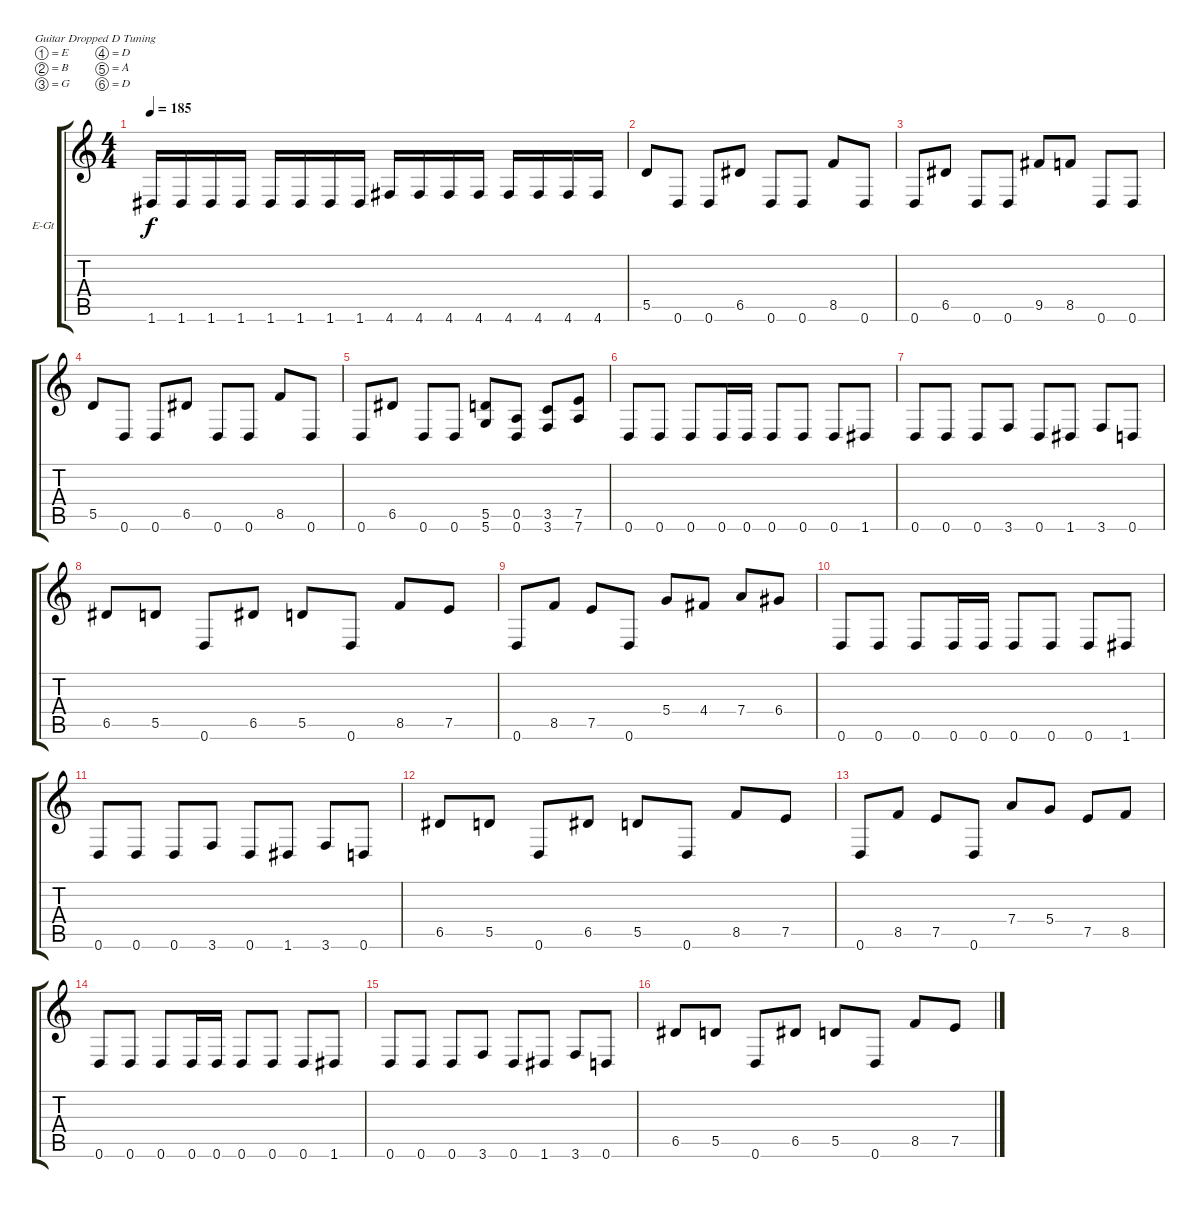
\bracketExtendMode groupsimilarinstruments
\firstSystemTrackNameOrientation horizontal
\otherSystemsTrackNameOrientation horizontal
\track ("Willie Adler" "E-Gt") {instrument distortionguitar}
\staff {score tabs}
\tuning (E4 B3 G3 D3 A2 D2)
\ts (4 4)
\tempo 185
\clef g2
\ks c
1.6.16{dy f} 1.6.16 1.6.16 1.6.16 1.6.16 1.6.16 1.6.16 1.6.16 4.6.16 4.6.16 4.6.16 4.6.16 4.6.16 4.6.16 4.6.16 4.6.16 |
5.5.8 0.6.8 0.6.8 6.5.8 0.6.8 0.6.8 8.5.8 0.6.8 |
0.6.8 6.5.8 0.6.8 0.6.8 9.5.8 8.5.8 0.6.8 0.6.8 |
5.5.8 0.6.8 0.6.8 6.5.8 0.6.8 0.6.8 8.5.8 0.6.8 |
0.6.8 6.5.8 0.6.8 0.6.8 (5.5 5.6).8 (0.5 0.6).8 (3.5 3.6).8 (7.5 7.6).8 |
0.6.8 0.6.8 0.6.8 0.6.16 0.6.16 0.6.8 0.6.8 0.6.8 1.6.8 |
0.6.8 0.6.8 0.6.8 3.6.8 0.6.8 1.6.8 3.6.8 0.6.8 |
6.5.8 5.5.8 0.6.8 6.5.8 5.5.8 0.6.8 8.5.8 7.5.8 |
0.6.8 8.5.8 7.5.8 0.6.8 5.4.8 4.4.8 7.4.8 6.4.8 |
0.6.8 0.6.8 0.6.8 0.6.16 0.6.16 0.6.8 0.6.8 0.6.8 1.6.8 |
0.6.8 0.6.8 0.6.8 3.6.8 0.6.8 1.6.8 3.6.8 0.6.8 |
6.5.8 5.5.8 0.6.8 6.5.8 5.5.8 0.6.8 8.5.8 7.5.8 |
0.6.8 8.5.8 7.5.8 0.6.8 7.4.8 5.4.8 7.5.8 8.5.8 |
0.6.8 0.6.8 0.6.8 0.6.16 0.6.16 0.6.8 0.6.8 0.6.8 1.6.8 |
0.6.8 0.6.8 0.6.8 3.6.8 0.6.8 1.6.8 3.6.8 0.6.8 |
6.5.8 5.5.8 0.6.8 6.5.8 5.5.8 0.6.8 8.5.8 7.5.8
